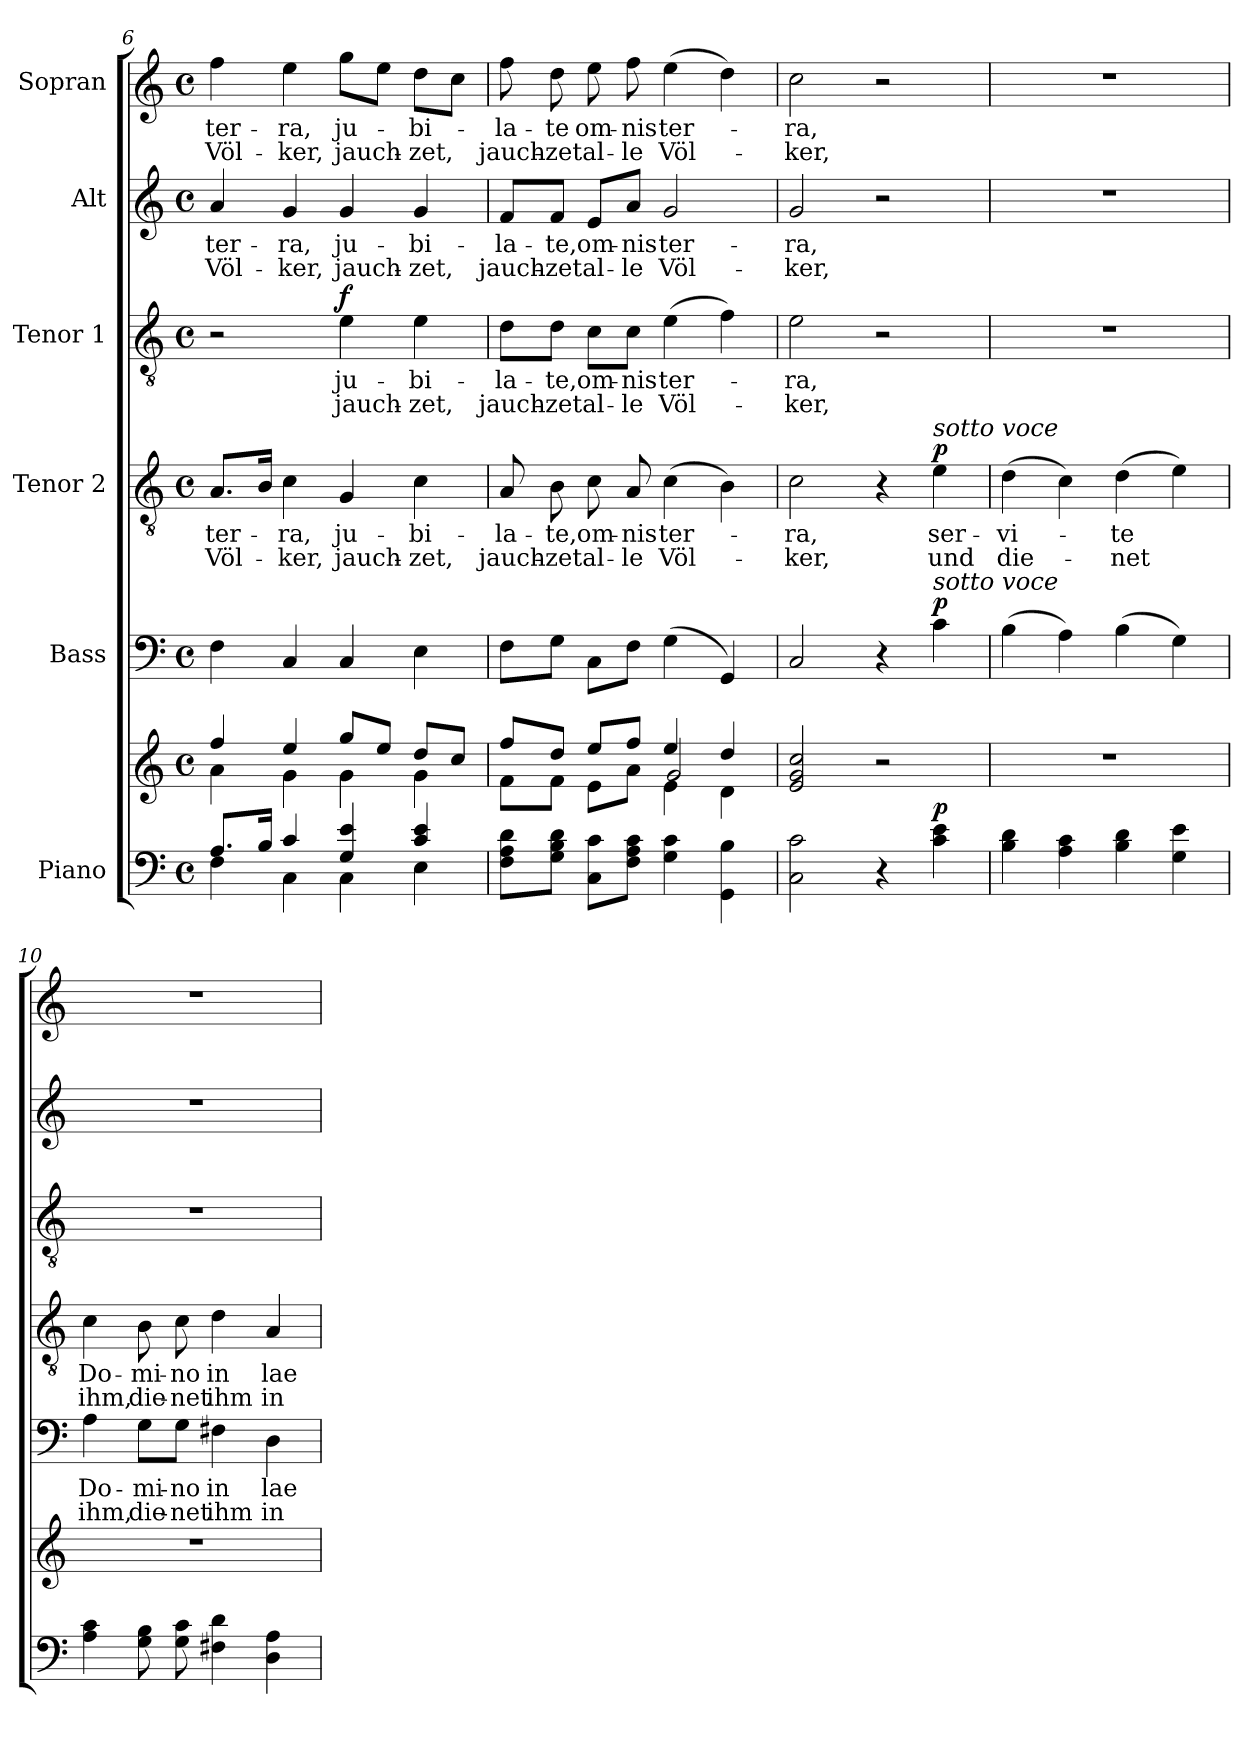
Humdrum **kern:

**kern	**kern	**dynam	**kern	**text	**text	**dynam	**kern	**text	**text	**dynam	**kern	**text	**text	**dynam	**kern	**text	**text	**kern	**text	**text
*part6	*part6	*part6	*part5	*part5	*part5	*part5	*part4	*part4	*part4	*part4	*part3	*part3	*part3	*part3	*part2	*part2	*part2	*part1	*part1	*part1
*staff7	*staff6	*staff6/7	*staff5	*staff5	*staff5	*staff5	*staff4	*staff4	*staff4	*staff4	*staff3	*staff3	*staff3	*staff3	*staff2	*staff2	*staff2	*staff1	*staff1	*staff1
*I"Piano	*	*	*I"Bass	*	*	*	*I"Tenor 2	*	*	*	*I"Tenor 1	*	*	*	*I"Alt	*	*	*I"Sopran	*	*
*clefF4	*clefG2	*	*clefF4	*	*	*	*clefGv2	*	*	*	*clefGv2	*	*	*	*clefG2	*	*	*clefG2	*	*
*k[]	*k[]	*	*k[]	*	*	*	*k[]	*	*	*	*k[]	*	*	*	*k[]	*	*	*k[]	*	*
*M4/4	*M4/4	*	*M4/4	*	*	*	*M4/4	*	*	*	*M4/4	*	*	*	*M4/4	*	*	*M4/4	*	*
*met(c)	*met(c)	*	*met(c)	*	*	*	*met(c)	*	*	*	*met(c)	*	*	*	*met(c)	*	*	*met(c)	*	*
=6	=6	=6	=6	=6	=6	=6	=6	=6	=6	=6	=6	=6	=6	=6	=6	=6	=6	=6	=6	=6
*^	*^	*	*	*	*	*	*	*	*	*	*	*	*	*	*	*	*	*	*	*
!	!	!	!	!	!	!	!	!	!	!LO:LY:b	!LO:LY:b	!	!	!	!	!	!	!LO:LY:b	!LO:LY:b	!	!LO:LY:b	!LO:LY:b
8.A/L	4F\	4ff/	4a\	.	4F\	.	.	.	8.A/L	ter-	Völ-	.	2r	.	.	.	4a/	ter-	Völ-	4ff\	ter-	Völ-
16B/Jk	.	.	.	.	.	.	.	.	16B/Jk	.	.	.	.	.	.	.	.	.	.	.	.	.
!	!	!	!	!	!	!	!	!	!	!LO:LY:b	!LO:LY:b	!	!	!	!	!	!	!LO:LY:b	!LO:LY:b	!	!LO:LY:b	!LO:LY:b
4c/	4C\	4ee/	4g\	.	4C/	.	.	.	4c\	-ra,	-ker,	.	.	.	.	.	4g/	-ra,	-ker,	4ee\	-ra,	-ker,
!	!	!	!	!	!	!	!	!	!	!LO:LY:b	!LO:LY:b	!	!	!LO:LY:b	!LO:LY:b	!LO:DY:a	!	!LO:LY:b	!LO:LY:b	!	!LO:LY:b	!LO:LY:b
4G/ 4e/	4C\	8gg/L	4g\	.	4C/	.	.	.	4G/	ju-	jauch-	.	4e\	ju-	jauch-	f	4g/	ju-	jauch-	8gg\L	ju-	jauch-
.	.	8ee/J	.	.	.	.	.	.	.	.	.	.	.	.	.	.	.	.	.	8ee\J	.	.
!	!	!	!	!	!	!	!	!	!	!LO:LY:b	!LO:LY:b	!	!	!LO:LY:b	!LO:LY:b	!	!	!LO:LY:b	!LO:LY:b	!	!LO:LY:b	!LO:LY:b
4c/ 4e/	4E\	8dd/L	4g\	.	4E\	.	.	.	4c\	-bi-	-zet,	.	4e\	-bi-	-zet,	.	4g/	-bi-	-zet,	8dd\L	-bi-	-zet,
.	.	8cc/J	.	.	.	.	.	.	.	.	.	.	.	.	.	.	.	.	.	8cc\J	.	.
*v	*v	*	*	*	*	*	*	*	*	*	*	*	*	*	*	*	*	*	*	*	*	*
=7	=7	=7	=7	=7	=7	=7	=7	=7	=7	=7	=7	=7	=7	=7	=7	=7	=7	=7	=7	=7	=7
*	*	*^	*	*	*	*	*	*	*	*	*	*	*	*	*	*	*	*	*	*	*
!	!	!	!	!	!	!	!	!	!	!LO:LY:b	!LO:LY:b	!	!	!LO:LY:b	!LO:LY:b	!	!	!LO:LY:b	!LO:LY:b	!	!LO:LY:b	!LO:LY:b
8F\ 8A\ 8d\L	8ff/L	8f\L	2ryy	.	8F\L	.	.	.	8A/	-la-	jauch-	.	8d\L	-la-	jauch-	.	8f/L	-la-	jauch-	8ff\	-la-	jauch-
!	!	!	!	!	!	!	!	!	!	!LO:LY:b	!LO:LY:b	!	!	!LO:LY:b	!LO:LY:b	!	!	!LO:LY:b	!LO:LY:b	!	!LO:LY:b	!LO:LY:b
8G\ 8B\ 8d\J	8dd/J	8f\J	.	.	8G\J	.	.	.	8B\	-te,	-zet	.	8d\J	-te,	-zet	.	8f/J	-te,	-zet	8dd\	-te	-zet
!	!	!	!	!	!	!	!	!	!	!LO:LY:b	!LO:LY:b	!	!	!LO:LY:b	!LO:LY:b	!	!	!LO:LY:b	!LO:LY:b	!	!LO:LY:b	!LO:LY:b
8C\ 8c\L	8ee/L	8e\L	.	.	8C\L	.	.	.	8c\	om-	al-	.	8c\L	om-	al-	.	8e/L	om-	al-	8ee\	om-	al-
!	!	!	!	!	!	!	!	!	!	!LO:LY:b	!LO:LY:b	!	!	!LO:LY:b	!LO:LY:b	!	!	!LO:LY:b	!LO:LY:b	!	!LO:LY:b	!LO:LY:b
8F\ 8A\ 8c\J	8ff/J	8a\J	.	.	8F\J	.	.	.	8A/	-nis	-le	.	8c\J	-nis	-le	.	8a/J	-nis	-le	8ff\	-nis	-le
!	!	!	!	!	!	!	!	!	!	!LO:LY:b	!LO:LY:b	!	!	!LO:LY:b	!LO:LY:b	!	!	!LO:LY:b	!LO:LY:b	!	!LO:LY:b	!LO:LY:b
4G\ 4c\	4ee/	4e\	2g/	.	(4G\	.	.	.	(4c\	ter-	Völ-	.	(4e\	ter-	Völ-	.	2g/	ter-	Völ-	(4ee\	ter-	Völ-
4GG\ 4B\	4dd/	4d\	.	.	4GG/)	.	.	.	4B\)	.	.	.	4f\)	.	.	.	.	.	.	4dd\)	.	.
*	*	*v	*v	*	*	*	*	*	*	*	*	*	*	*	*	*	*	*	*	*	*	*
=8	=8	=8	=8	=8	=8	=8	=8	=8	=8	=8	=8	=8	=8	=8	=8	=8	=8	=8	=8	=8	=8
!	!	!	!	!	!	!	!	!	!LO:LY:b	!LO:LY:b	!	!	!LO:LY:b	!LO:LY:b	!	!	!LO:LY:b	!LO:LY:b	!	!LO:LY:b	!LO:LY:b
*	*v	*v	*	*	*	*	*	*	*	*	*	*	*	*	*	*	*	*	*	*	*
2C\ 2c\	2e/ 2g/ 2cc/	.	2C/	.	.	.	2c\	-ra,	-ker,	.	2e\	-ra,	-ker,	.	2g/	-ra,	-ker,	2cc\	-ra,	-ker,
4r	2r	.	4r	.	.	.	4r	.	.	.	2r	.	.	.	2r	.	.	2r	.	.
!	!	!	!	!	!	!	!LO:TX:a:i:t=sotto voce	!	!	!	!	!	!	!	!	!	!	!	!	!
!	!	!	!LO:TX:a:i:t=sotto voce	!	!	!	!	!	!	!	!	!	!	!	!	!	!	!	!	!
!	!	!LO:DY:a=2	!	!	!	!LO:DY:b	!	!LO:LY:b	!LO:LY:b	!LO:DY:a	!	!	!	!	!	!	!	!	!	!
4c\ 4e\	.	p	4c\	.	.	p	4e\	ser-	und	p	.	.	.	.	.	.	.	.	.	.
=9	=9	=9	=9	=9	=9	=9	=9	=9	=9	=9	=9	=9	=9	=9	=9	=9	=9	=9	=9	=9
!	!	!	!	!	!	!	!	!LO:LY:b	!LO:LY:b	!	!	!	!	!	!	!	!	!	!	!
4B\ 4d\	1r	.	(4B\	.	.	.	(4d\	-vi-	die-	.	1r	.	.	.	1r	.	.	1r	.	.
4A\ 4c\	.	.	4A\)	.	.	.	4c\)	.	.	.	.	.	.	.	.	.	.	.	.	.
!	!	!	!	!	!	!	!	!LO:LY:b	!LO:LY:b	!	!	!	!	!	!	!	!	!	!	!
4B\ 4d\	.	.	(4B\	.	.	.	(4d\	-te	-net	.	.	.	.	.	.	.	.	.	.	.
4G\ 4e\	.	.	4G\)	.	.	.	4e\)	.	.	.	.	.	.	.	.	.	.	.	.	.
!!LO:PB:g=z
=10	=10	=10	=10	=10	=10	=10	=10	=10	=10	=10	=10	=10	=10	=10	=10	=10	=10	=10	=10	=10
!	!	!	!	!LO:LY:b	!LO:LY:b	!	!	!LO:LY:b	!LO:LY:b	!	!	!	!	!	!	!	!	!	!	!
4A\ 4c\	1r	.	4A\	Do-	ihm,	.	4c\	Do-	ihm,	.	1r	.	.	.	1r	.	.	1r	.	.
!	!	!	!	!LO:LY:b	!LO:LY:b	!	!	!LO:LY:b	!LO:LY:b	!	!	!	!	!	!	!	!	!	!	!
8G\ 8B\	.	.	8G\L	-mi-	die-	.	8B\	-mi-	die-	.	.	.	.	.	.	.	.	.	.	.
!	!	!	!	!LO:LY:b	!LO:LY:b	!	!	!LO:LY:b	!LO:LY:b	!	!	!	!	!	!	!	!	!	!	!
8G\ 8c\	.	.	8G\J	-no	-net	.	8c\	-no	-net	.	.	.	.	.	.	.	.	.	.	.
!	!	!	!	!LO:LY:b	!LO:LY:b	!	!	!LO:LY:b	!LO:LY:b	!	!	!	!	!	!	!	!	!	!	!
4F#X\ 4d\	.	.	4F#X\	in	ihm	.	4d\	in	ihm	.	.	.	.	.	.	.	.	.	.	.
!	!	!	!	!LO:LY:b	!LO:LY:b	!	!	!LO:LY:b	!LO:LY:b	!	!	!	!	!	!	!	!	!	!	!
4D\ 4A\	.	.	4D\	lae-	in	.	4A/	lae-	in	.	.	.	.	.	.	.	.	.	.	.
=	=	=	=	=	=	=	=	=	=	=	=	=	=	=	=	=	=	=	=	=
*-	*-	*-	*-	*-	*-	*-	*-	*-	*-	*-	*-	*-	*-	*-	*-	*-	*-	*-	*-	*-
